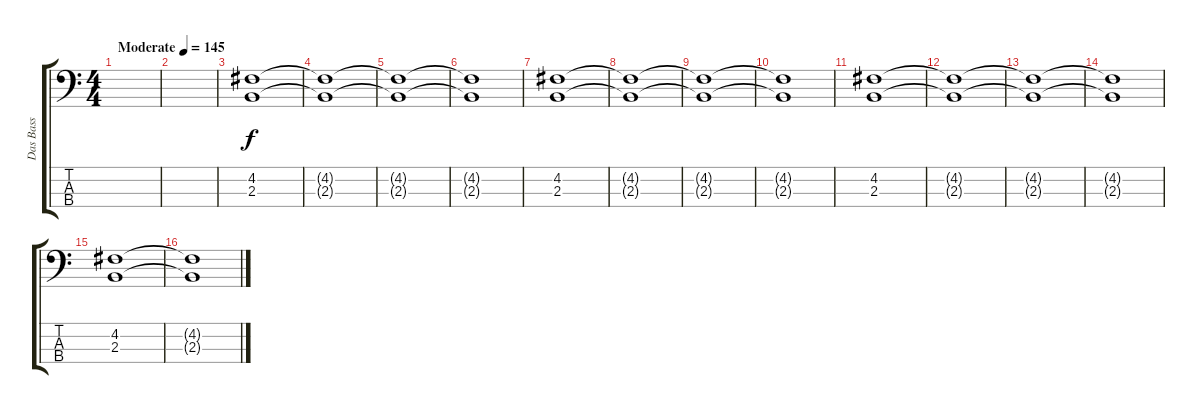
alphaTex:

\track ("Das Bass" "Das Bass") {instrument electricbassfinger}
\staff {score tabs}
\tuning (G2 D2 A1 E1) {hide}
\ts (4 4)
\tempo (145 "Moderate")
\clef f4
\ks c
|
|
(4.2 2.3).1 |
(4.2{t} 2.3{t}).1 |
(4.2{t} 2.3{t}).1 |
(4.2{t} 2.3{t}).1 |
(4.2 2.3).1 |
(4.2{t} 2.3{t}).1 |
(4.2{t} 2.3{t}).1 |
(4.2{t} 2.3{t}).1 |
(4.2 2.3).1 |
(4.2{t} 2.3{t}).1 |
(4.2{t} 2.3{t}).1 |
(4.2{t} 2.3{t}).1 |
(4.2 2.3).1 |
(4.2{t} 2.3{t}).1
